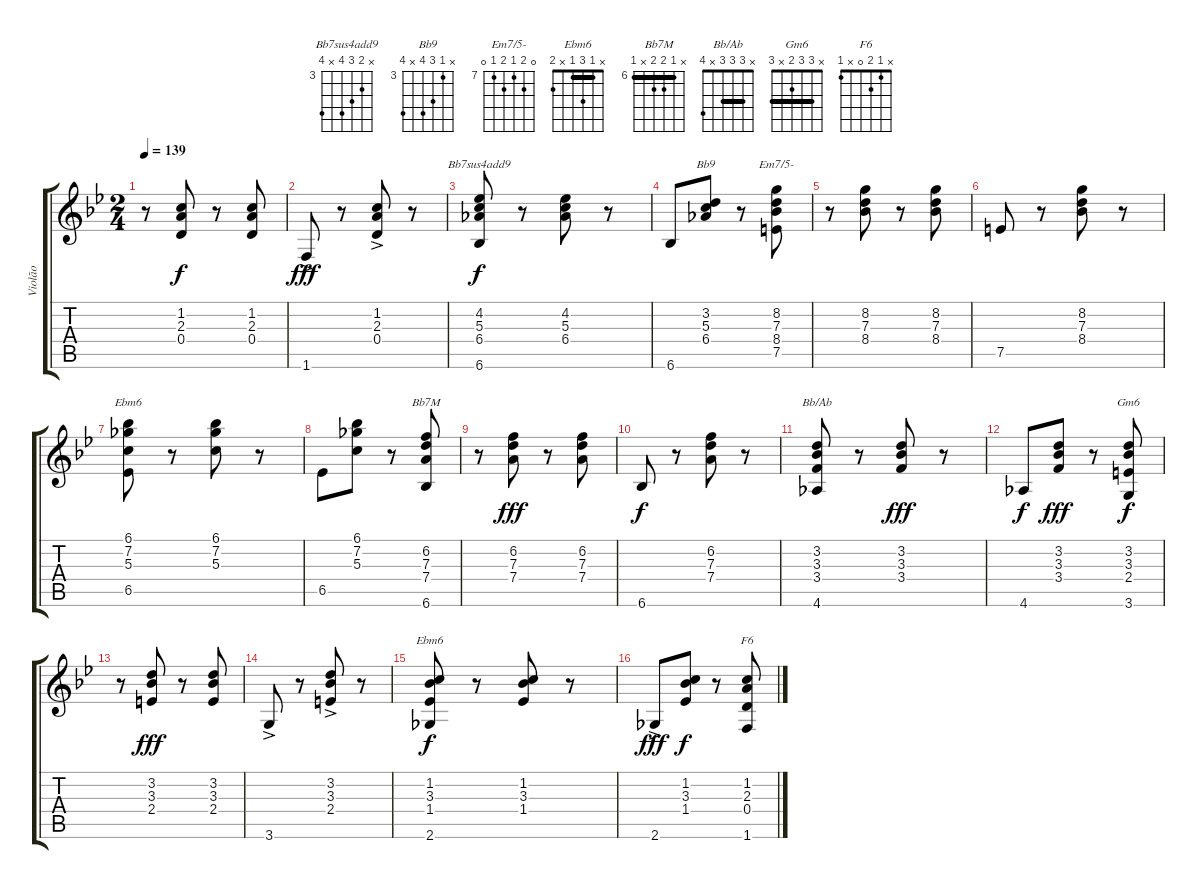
\track ("Violão" "Violão") {instrument acousticguitarnylon}
\staff {score tabs}
\tuning (E4 B3 G3 D3 A2 E2) {hide}
\chord ("Bb7sus4add9" x 4 5 6 x 6) {firstfret 3}
\chord ("Bb9" x 3 5 6 x 6) {firstfret 3}
\chord ("Em7/5-" 0 8 7 8 7 0) {firstfret 7}
\chord ("Ebm6" 6 7 5 x 6 x) {firstfret 5}
\chord ("Bb7M" x 6 7 7 x 6) {firstfret 6 barre 6}
\chord ("Bb/Ab" x 3 3 3 x 4) {barre 3}
\chord ("Gm6" x 3 3 2 x 3) {barre 3}
\chord ("Ebm6" x 1 3 1 x 2) {barre 1}
\chord ("F6" x 1 2 0 x 1)
\ts (2 4)
\tempo 139
\clef g2
\ks bb
r.8{dy f} (1.2 2.3 0.4).8 r.8 (1.2 2.3 0.4).8 |
1.6{ac}.8{dy fff} r.8 (1.2{ac} 2.3{ac} 0.4{ac}).8 r.8 |
(4.2 5.3 6.4 6.6).8{ch "Bb7sus4add9" dy f} r.8 (4.2 5.3 6.4).8 r.8 |
6.6.8 (3.2 5.3 6.4).8{ch "Bb9"} r.8 (8.2 7.3 8.4 7.5).8{ch "Em7/5-"} |
r.8 (8.2 7.3 8.4).8 r.8 (8.2 7.3 8.4).8 |
7.5.8 r.8 (8.2 7.3 8.4).8 r.8 |
(6.1 7.2 5.3 6.5).8{ch "Ebm6"} r.8 (6.1 7.2 5.3).8 r.8 |
6.5.8 (6.1 7.2 5.3).8 r.8 (6.2 7.3 7.4 6.6).8{ch "Bb7M"} |
r.8 (6.2 7.3 7.4).8{dy fff} r.8 (6.2 7.3 7.4).8 |
6.6.8{dy f} r.8 (6.2 7.3 7.4).8 r.8 |
(3.2 3.3 3.4 4.6).8{ch "Bb/Ab"} r.8 (3.2 3.3 3.4).8{dy fff} r.8 |
4.6.8{dy f} (3.2 3.3 3.4).8{dy fff} r.8 (3.2 3.3 2.4 3.6).8{ch "Gm6" dy f} |
r.8 (3.2 3.3 2.4).8{dy fff} r.8 (3.2 3.3 2.4).8 |
3.6{ac}.8 r.8 (3.2{ac} 3.3{ac} 2.4{ac}).8 r.8 |
(1.2 3.3 1.4 2.6).8{ch "Ebm6" dy f} r.8 (1.2 3.3 1.4).8 r.8 |
2.6{ac}.8{dy fff} (1.2 3.3 1.4).8{dy f} r.8 (1.2 2.3 0.4 1.6).8{ch "F6"}
